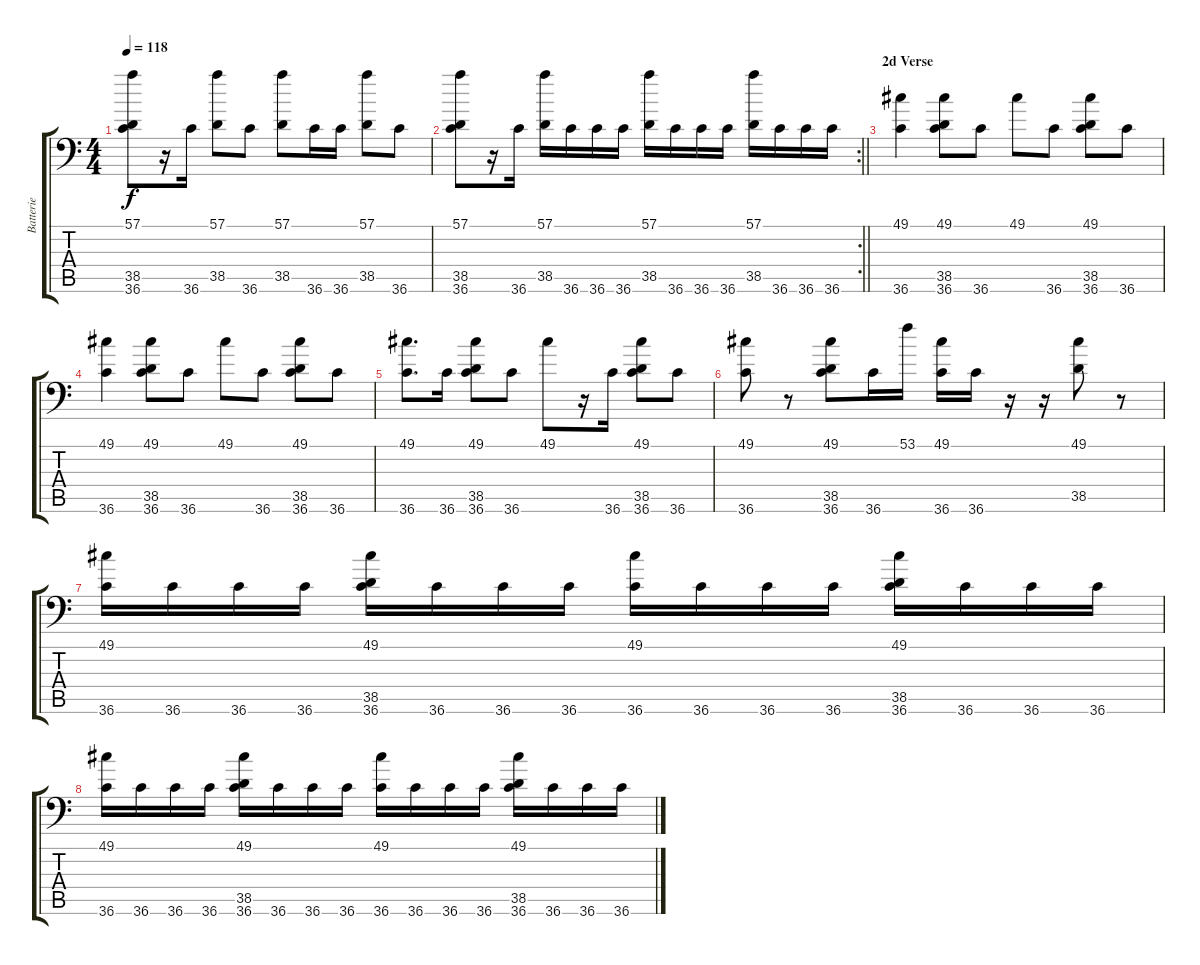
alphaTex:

\track ("Batterie" "Batterie") {instrument acousticgrandpiano}
\staff {score tabs}
\tuning (C-1 C-1 C-1 C-1 C-1 C-1) {hide}
\ts (4 4)
\tempo 118
\clef f4
\ks c
(57.1 38.5 36.6).8{dy f} r.16 36.6.16 (57.1 38.5).8 36.6.8 (57.1 38.5).8 36.6.16 36.6.16 (57.1 38.5).8 36.6.8 |
\rc 2
\barLineRight lightlight
(57.1 38.5 36.6).8 r.16 36.6.16 (57.1 38.5).16 36.6.16 36.6.16 36.6.16 (57.1 38.5).16 36.6.16 36.6.16 36.6.16 (57.1 38.5).16 36.6.16 36.6.16 36.6.16 |
\section ("" "2d Verse")
(49.1 36.6).4 (49.1 38.5 36.6).8 36.6.8 49.1.8 36.6.8 (49.1 38.5 36.6).8 36.6.8 |
(49.1 36.6).4 (49.1 38.5 36.6).8 36.6.8 49.1.8 36.6.8 (49.1 38.5 36.6).8 36.6.8 |
(49.1 36.6).8{d} 36.6.16 (49.1 38.5 36.6).8 36.6.8 49.1.8 r.16 36.6.16 (49.1 38.5 36.6).8 36.6.8 |
(49.1 36.6).8 r.8 (49.1 38.5 36.6).8 36.6.16 53.1.16 (49.1 36.6).16 36.6.16 r.16 r.16 (49.1 38.5).8 r.8 |
(49.1 36.6).16 36.6.16 36.6.16 36.6.16 (49.1 38.5 36.6).16 36.6.16 36.6.16 36.6.16 (49.1 36.6).16 36.6.16 36.6.16 36.6.16 (49.1 38.5 36.6).16 36.6.16 36.6.16 36.6.16 |
(49.1 36.6).16 36.6.16 36.6.16 36.6.16 (49.1 38.5 36.6).16 36.6.16 36.6.16 36.6.16 (49.1 36.6).16 36.6.16 36.6.16 36.6.16 (49.1 38.5 36.6).16 36.6.16 36.6.16 36.6.16
